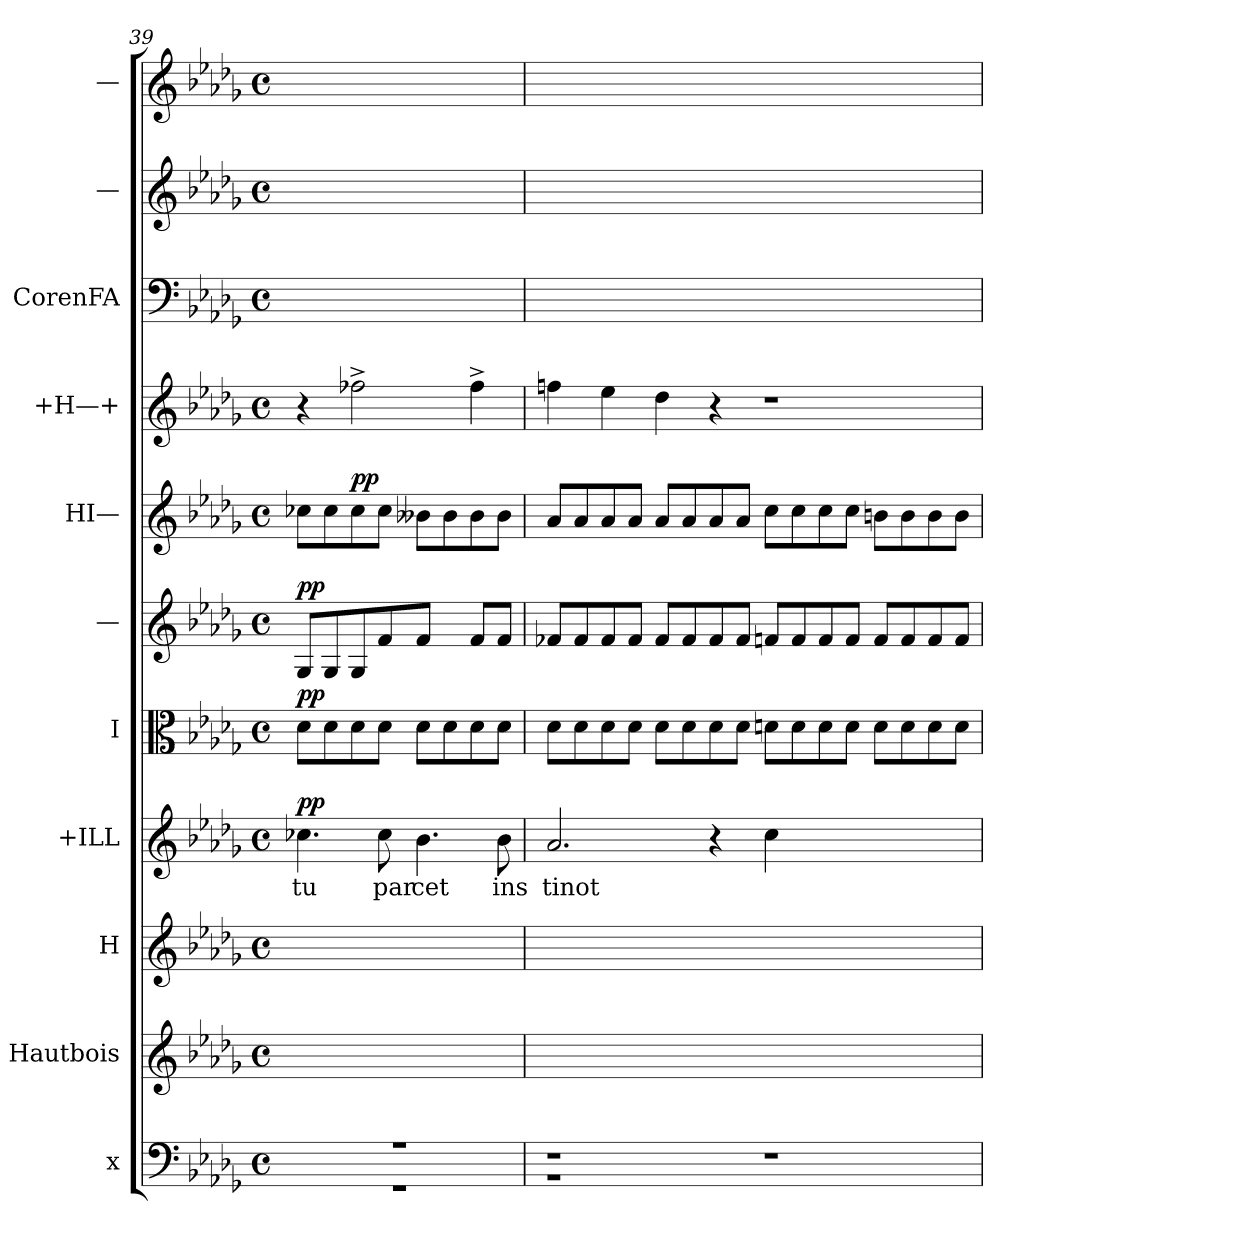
**kern	**kern	**kern	**kern	**text	**dynam	**kern	**dynam	**kern	**dynam	**kern	**dynam	**kern	**kern	**kern	**kern
*part11	*part10	*part9	*part8	*part8	*part8	*part7	*part7	*part6	*part6	*part5	*part5	*part4	*part3	*part2	*part1
*staff11	*staff10	*staff9	*staff8	*staff8	*staff8	*staff7	*staff7	*staff6	*staff6	*staff5	*staff5	*staff4	*staff3	*staff2	*staff1
*I"x	*I"Hautbois	*I"H	*I"+ILL	*	*	*I"I	*	*I"—	*	*I"HI—	*	*I"+H—+	*I"CorenFA	*I"—	*I"—
!!LO:LB:g=z
*clefF4	*clefG2	*clefG2	*clefG2	*	*	*clefC3	*	*clefG2	*	*clefG2	*	*clefG2	*clefF4	*clefG2	*clefG2
*k[b-e-a-d-g-]	*k[b-e-a-d-g-]	*k[b-e-a-d-g-]	*k[b-e-a-d-g-]	*	*	*k[b-e-a-d-g-]	*	*k[b-e-a-d-g-]	*	*k[b-e-a-d-g-]	*	*k[b-e-a-d-g-]	*k[b-e-a-d-g-]	*k[b-e-a-d-g-]	*k[b-e-a-d-g-]
*M4/4	*M4/4	*M4/4	*M4/4	*	*	*M4/4	*	*M4/4	*	*M4/4	*	*M4/4	*M4/4	*M4/4	*M4/4
*met(c)	*met(c)	*met(c)	*met(c)	*	*	*met(c)	*	*met(c)	*	*met(c)	*	*met(c)	*met(c)	*met(c)	*met(c)
=39	=39	=39	=39	=39	=39	=39	=39	=39	=39	=39	=39	=39	=39	=39	=39
*^	*	*	*	*	*	*	*	*	*	*	*	*	*	*	*
!	!	!	!	!	!	!LO:DY:a	!	!LO:DY:a	!	!LO:DY:a	!	!	!	!	!	!
1r	1r	1ryy	1ryy	4.cc-Xi\	tu	pp	8d-i\L	pp	8G-i/L	pp	8cc-Xi\L	.	4r	1ryy	1ryy	1ryy
.	.	.	.	.	.	.	8d-i\	.	8G-i/	.	8cc-i\	.	.	.	.	.
!	!	!	!	!	!	!	!	!	!	!	!	!LO:DY:a	!	!	!	!
.	.	.	.	.	.	.	8d-i\	.	8G-i/	.	8cc-i\	pp	2ff-X^>i\	.	.	.
.	.	.	.	8cc-i\	par	.	8d-i\J	.	8fi/J	.	8cc-i\J	.	.	.	.	.
.	.	.	.	4.b-i\	cet	.	8d-i\L	.	8fi/J	.	8b--Xi\L	.	.	.	.	.
.	.	.	.	.	.	.	8d-i\	.	8ryy	.	8b--i\	.	.	.	.	.
.	.	.	.	.	.	.	8d-i\	.	8fi/L	.	8b--i\	.	4ff-^>i\	.	.	.
.	.	.	.	8b-i\	ins	.	8d-i\J	.	8fi/J	.	8b--i\J	.	.	.	.	.
=40	=40	=40	=40	=40	=40	=40	=40	=40	=40	=40	=40	=40	=40	=40	=40	=40
1r	1r	1ryy	1ryy	2.a-i/	tinot	.	8d-i\L	.	8f-Xi/L	.	8a-i/L	.	4ffni\	1ryy	1ryy	1ryy
.	.	.	.	.	.	.	8d-i\	.	8f-i/	.	8a-i/	.	.	.	.	.
.	.	.	.	.	.	.	8d-i\	.	8f-i/	.	8a-i/	.	4ee-i\	.	.	.
.	.	.	.	.	.	.	8d-i\J	.	8f-i/J	.	8a-i/J	.	.	.	.	.
.	.	.	.	.	.	.	8d-i\L	.	8f-i/L	.	8a-i/L	.	4dd-i\	.	.	.
.	.	.	.	.	.	.	8d-i\	.	8f-i/	.	8a-i/	.	.	.	.	.
.	.	.	.	4r	.	.	8d-i\	.	8f-i/	.	8a-i/	.	4r	.	.	.
.	.	.	.	.	.	.	8d-i\J	.	8f-i/J	.	8a-i/J	.	.	.	.	.
!	!	!	!	!LO:N:vis=4	!	!	!	!	!	!	!	!	!	!	!	!
1ryy	1r	1ryy	1ryy	4.ccj\	.	.	8dj\L	.	8fj/L	.	8ccj\L	.	1r	1ryy	1ryy	1ryy
.	.	.	.	.	.	.	8dj\	.	8fj/	.	8ccj\	.	.	.	.	.
.	.	.	.	.	.	.	8dj\	.	8fj/	.	8ccj\	.	.	.	.	.
.	.	.	.	2ryy	.	.	8dj\J	.	8fj/J	.	8ccj\J	.	.	.	.	.
.	.	.	.	.	.	.	8dj\L	.	8fj/L	.	8bj\L	.	.	.	.	.
.	.	.	.	.	.	.	8dj\	.	8fj/	.	8bj\	.	.	.	.	.
.	.	.	.	.	.	.	8dj\	.	8fj/	.	8bj\	.	.	.	.	.
.	.	.	.	8ryy	.	.	8dj\J	.	8fj/J	.	8bj\J	.	.	.	.	.
*v	*v	*	*	*	*	*	*	*	*	*	*	*	*	*	*	*
=	=	=	=	=	=	=	=	=	=	=	=	=	=	=	=
*-	*-	*-	*-	*-	*-	*-	*-	*-	*-	*-	*-	*-	*-	*-	*-
